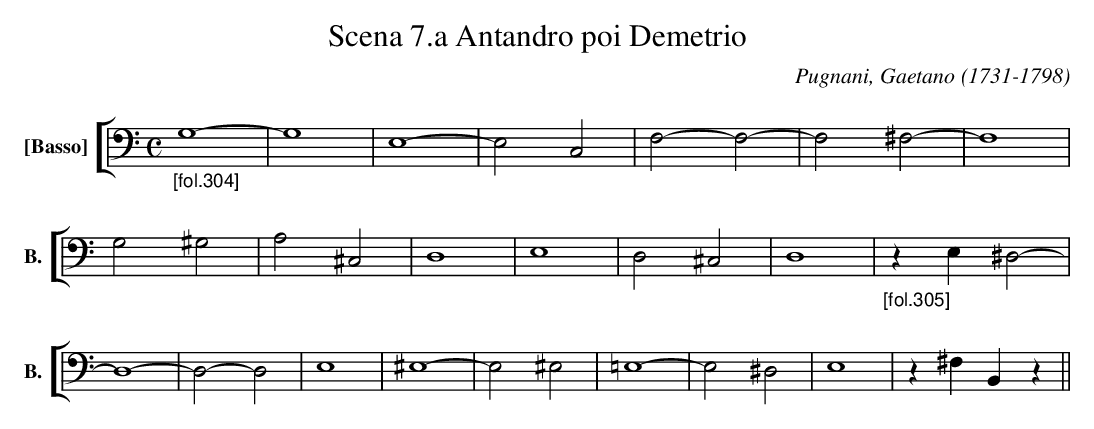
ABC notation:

X:1
T:Scena 7.a Antandro poi Demetrio
C:Pugnani, Gaetano (1731-1798)
M:C
L:1/4
K:C
V: 14 clef=bass name="[Basso]" sname="B."
%%staves [ 14 ]
"_[fol.304]" G,4- | G,4 | E,4- | E,2 C,2 | F,2-F,2-|F,2^F,2-|F,4|G,2^G,2|A,2^C,2|D,4|E,4|D,2^C,2|D,4|\
"_[fol.305]" zE,^D,2-|D,4-|D,2-D,2|E,4|^E,4-|E,2^E,2|=E,4-|E,2^D,2|E,4|z^F,B,,z ||\
